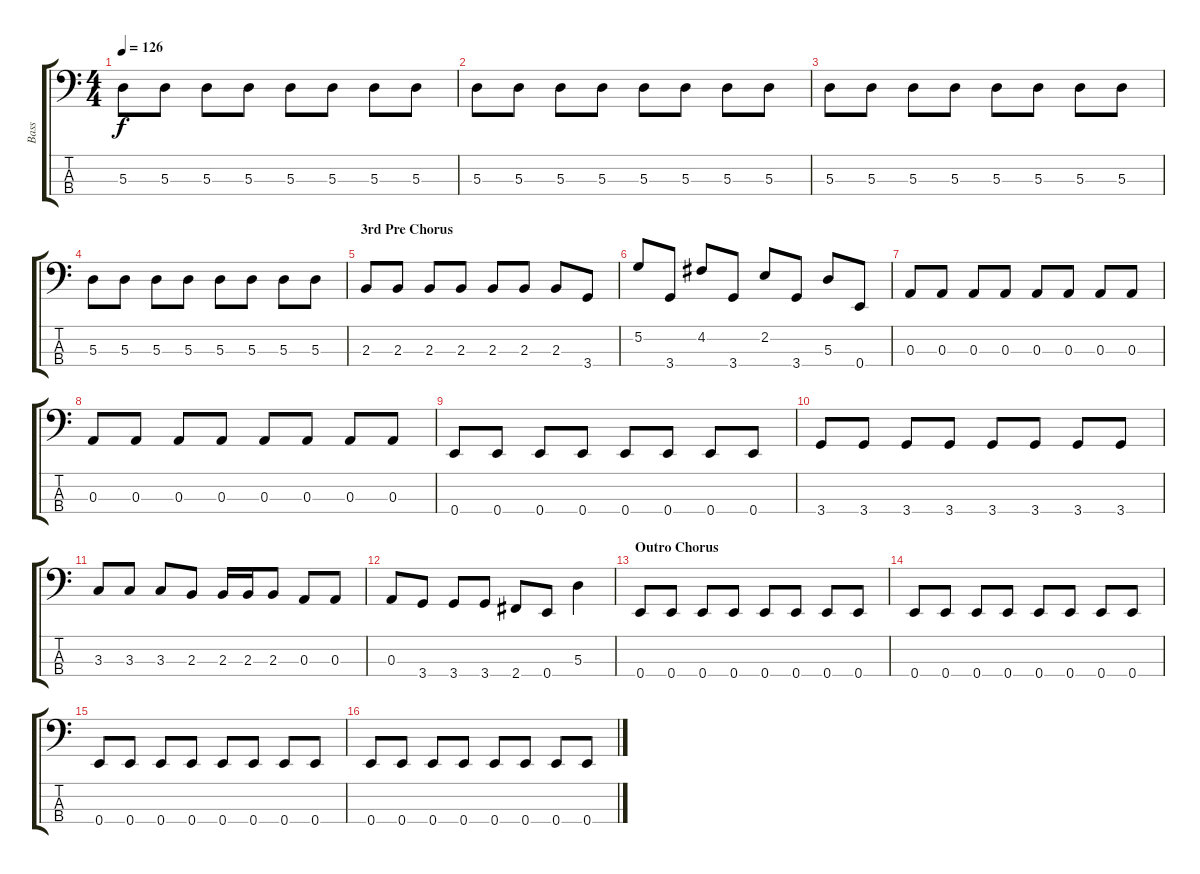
\track ("Bass" "Bass") {instrument electricbassfinger}
\staff {score tabs}
\tuning (G2 D2 A1 E1) {hide}
\ts (4 4)
\tempo 126
\clef f4
\ks c
5.3.8{dy f} 5.3.8 5.3.8 5.3.8 5.3.8 5.3.8 5.3.8 5.3.8 |
5.3.8 5.3.8 5.3.8 5.3.8 5.3.8 5.3.8 5.3.8 5.3.8 |
5.3.8 5.3.8 5.3.8 5.3.8 5.3.8 5.3.8 5.3.8 5.3.8 |
5.3.8 5.3.8 5.3.8 5.3.8 5.3.8 5.3.8 5.3.8 5.3.8 |
\section ("" "3rd Pre Chorus")
2.3.8 2.3.8 2.3.8 2.3.8 2.3.8 2.3.8 2.3.8 3.4.8 |
5.2.8 3.4.8 4.2.8 3.4.8 2.2.8 3.4.8 5.3.8 0.4.8 |
0.3.8 0.3.8 0.3.8 0.3.8 0.3.8 0.3.8 0.3.8 0.3.8 |
0.3.8 0.3.8 0.3.8 0.3.8 0.3.8 0.3.8 0.3.8 0.3.8 |
0.4.8 0.4.8 0.4.8 0.4.8 0.4.8 0.4.8 0.4.8 0.4.8 |
3.4.8 3.4.8 3.4.8 3.4.8 3.4.8 3.4.8 3.4.8 3.4.8 |
3.3.8 3.3.8 3.3.8 2.3.8 2.3.16 2.3.16 2.3.8 0.3.8 0.3.8 |
0.3.8 3.4.8 3.4.8 3.4.8 2.4.8 0.4.8 5.3.4 |
\section ("" "Outro Chorus")
0.4.8 0.4.8 0.4.8 0.4.8 0.4.8 0.4.8 0.4.8 0.4.8 |
0.4.8 0.4.8 0.4.8 0.4.8 0.4.8 0.4.8 0.4.8 0.4.8 |
0.4.8 0.4.8 0.4.8 0.4.8 0.4.8 0.4.8 0.4.8 0.4.8 |
0.4.8 0.4.8 0.4.8 0.4.8 0.4.8 0.4.8 0.4.8 0.4.8
